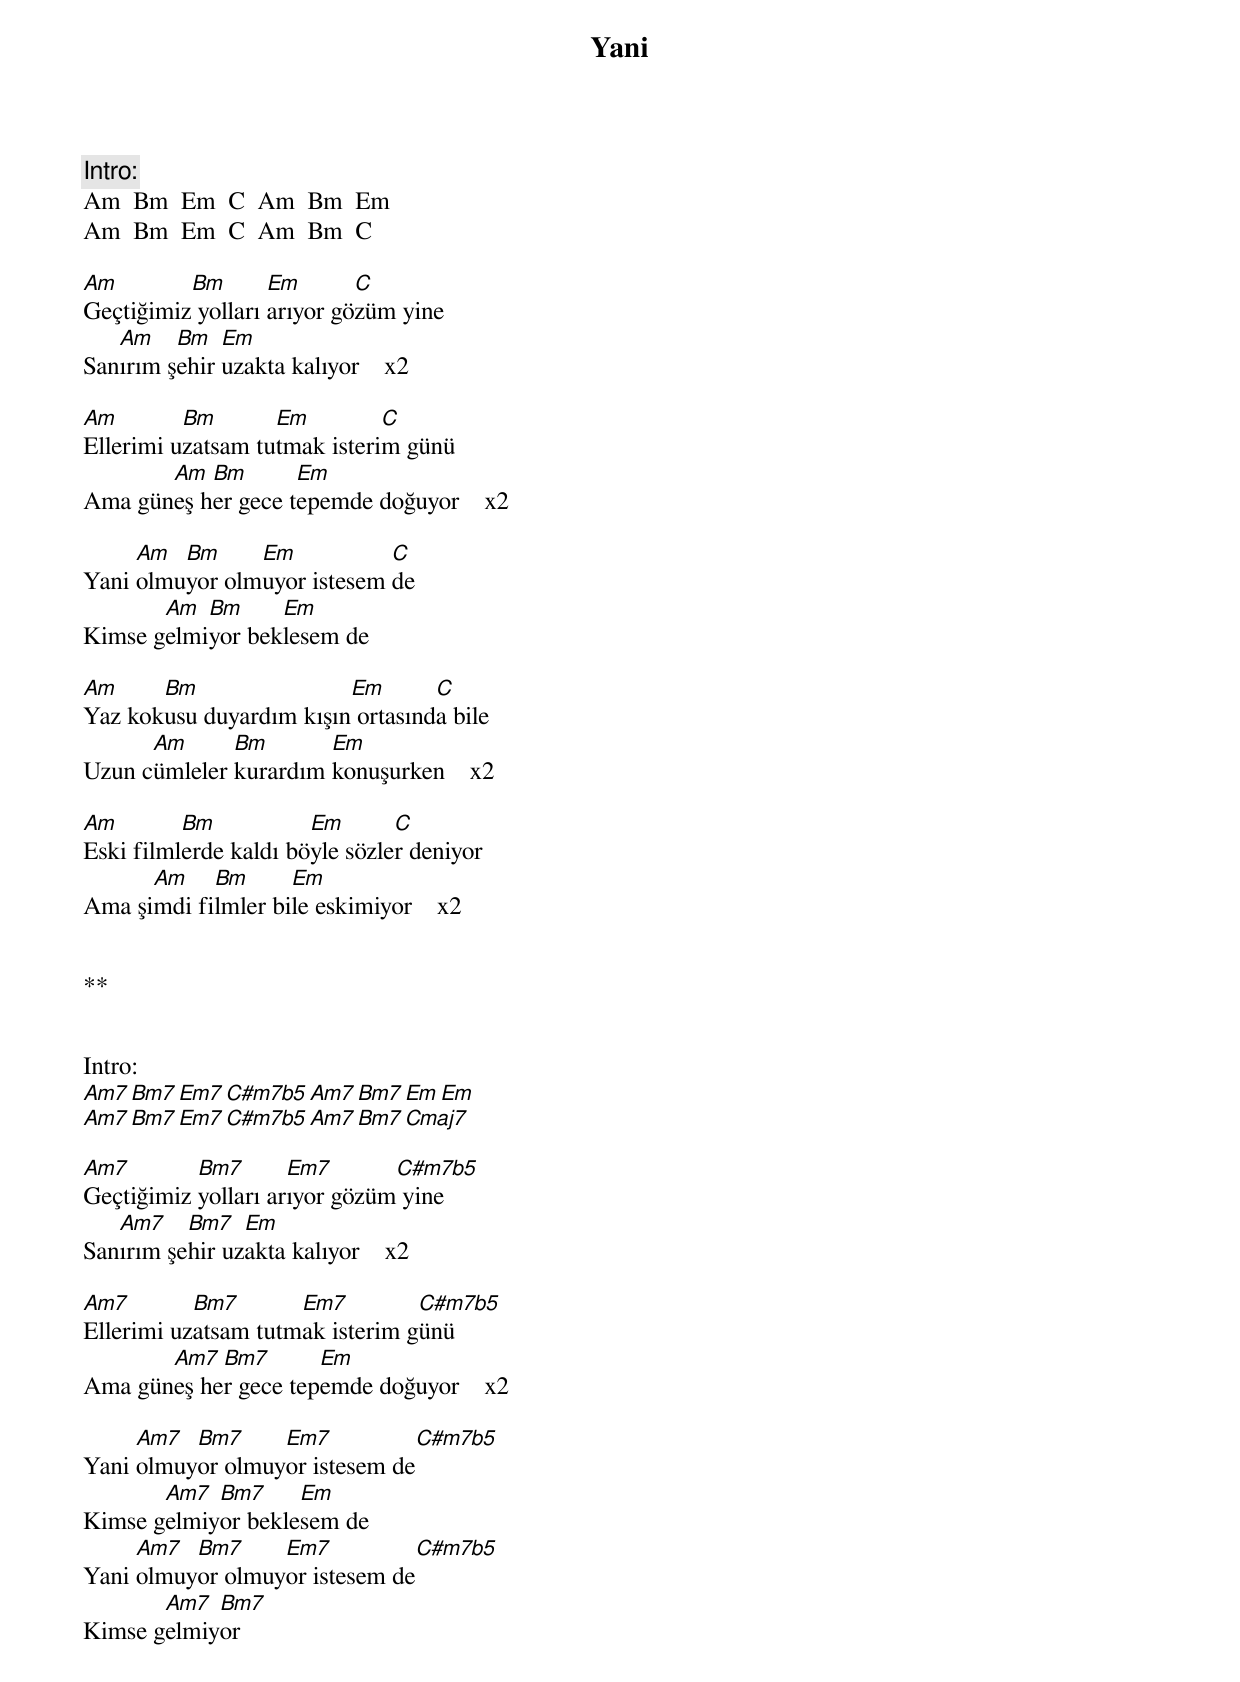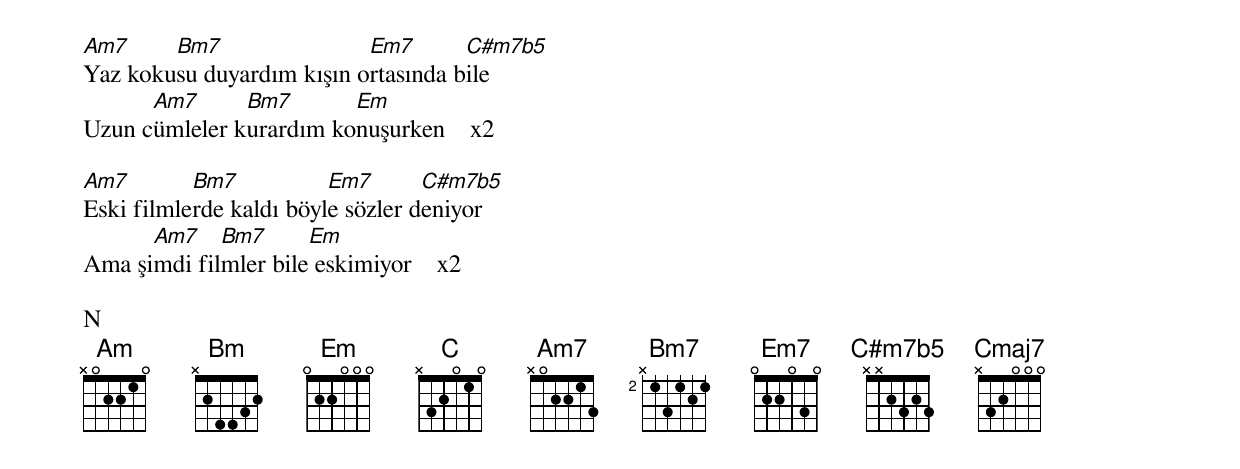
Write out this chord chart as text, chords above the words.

{title: Yani}
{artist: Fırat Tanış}

Intro:
Am  Bm  Em  C  Am  Bm  Em
Am  Bm  Em  C  Am  Bm  C

Am        Bm       Em       C
Geçtiğimiz yolları arıyor gözüm yine
   Am    Bm   Em
Sanırım şehir uzakta kalıyor    x2

Am        Bm       Em         C
Ellerimi uzatsam tutmak isterim günü
       Am  Bm       Em
Ama güneş her gece tepemde doğuyor    x2

     Am  Bm     Em           C
Yani olmuyor olmuyor istesem de
       Am  Bm     Em
Kimse gelmiyor beklesem de

Am     Bm                Em       C
Yaz kokusu duyardım kışın ortasında bile
      Am      Bm       Em
Uzun cümleler kurardım konuşurken    x2

Am        Bm           Em       C
Eski filmlerde kaldı böyle sözler deniyor
      Am    Bm      Em
Ama şimdi filmler bile eskimiyor    x2


**


Intro:
Am7 Bm7 Em7 C#m7b5 Am7 Bm7 Em Em
Am7 Bm7 Em7 C#m7b5 Am7 Bm7 Cmaj7

Am7        Bm7       Em7       C#m7b5
Geçtiğimiz yolları arıyor gözüm yine
   Am7    Bm7   Em
Sanırım şehir uzakta kalıyor    x2

Am7        Bm7       Em7         C#m7b5
Ellerimi uzatsam tutmak isterim günü
       Am7  Bm7       Em
Ama güneş her gece tepemde doğuyor    x2

     Am7  Bm7     Em7           C#m7b5
Yani olmuyor olmuyor istesem de
       Am7  Bm7     Em
Kimse gelmiyor beklesem de
     Am7  Bm7     Em7           C#m7b5
Yani olmuyor olmuyor istesem de
       Am7  Bm7
Kimse gelmiyor

Am7     Bm7                Em7       C#m7b5
Yaz kokusu duyardım kışın ortasında bile
      Am7      Bm7       Em
Uzun cümleler kurardım konuşurken    x2

Am7        Bm7           Em7       C#m7b5
Eski filmlerde kaldı böyle sözler deniyor
      Am7    Bm7      Em
Ama şimdi filmler bile eskimiyor    x2

​N
